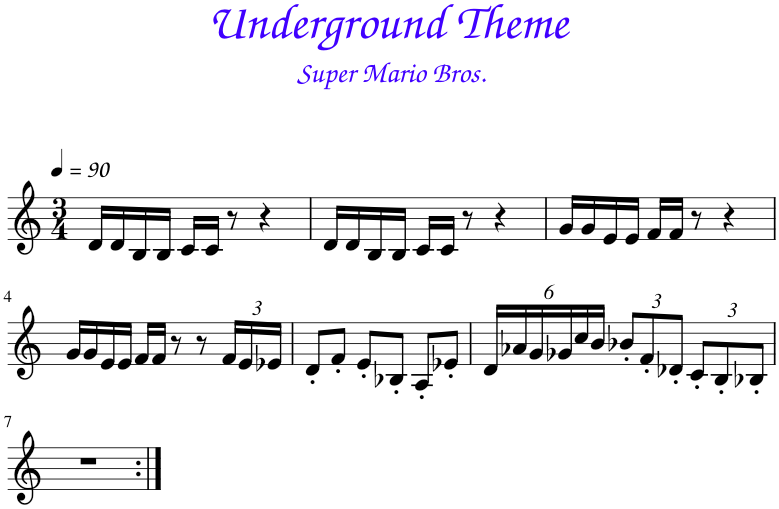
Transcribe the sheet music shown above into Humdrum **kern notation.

**kern
*part1
*staff1
*I"Bb Trumpet
*I'Bb Tpt.
*clefG2
*Trd1c2
*k[]
*M3/4
*MM90
=1
16d/LL
16d/
16B/
16B/JJ
16c/LL
16c/JJ
8r
4r
=2
16d/LL
16d/
16B/
16B/JJ
16c/LL
16c/JJ
8r
4r
=3
16g/LL
16g/
16e/
16e/JJ
16f/LL
16f/JJ
8r
4r
!!LO:LB:g=z
=4
16g/LL
16g/
16e/
16e/JJ
16f/LL
16f/JJ
8r
8r
*Xbrackettup
24f/LL
24e/
24e-X/JJ
=5
8d'/L
8f'/J
8e'/L
8B-X'/J
8A'/L
8e-X'/J
=6
24d/LL
24a-X/
24g/
24g-X/
24cc/
24b/JJ
12b-X'/L
12f'/
12d-X'/J
12c'/L
12B'/
12B-X'/J
!!LO:LB:g=z
=7
2.r
=:|!
*-
